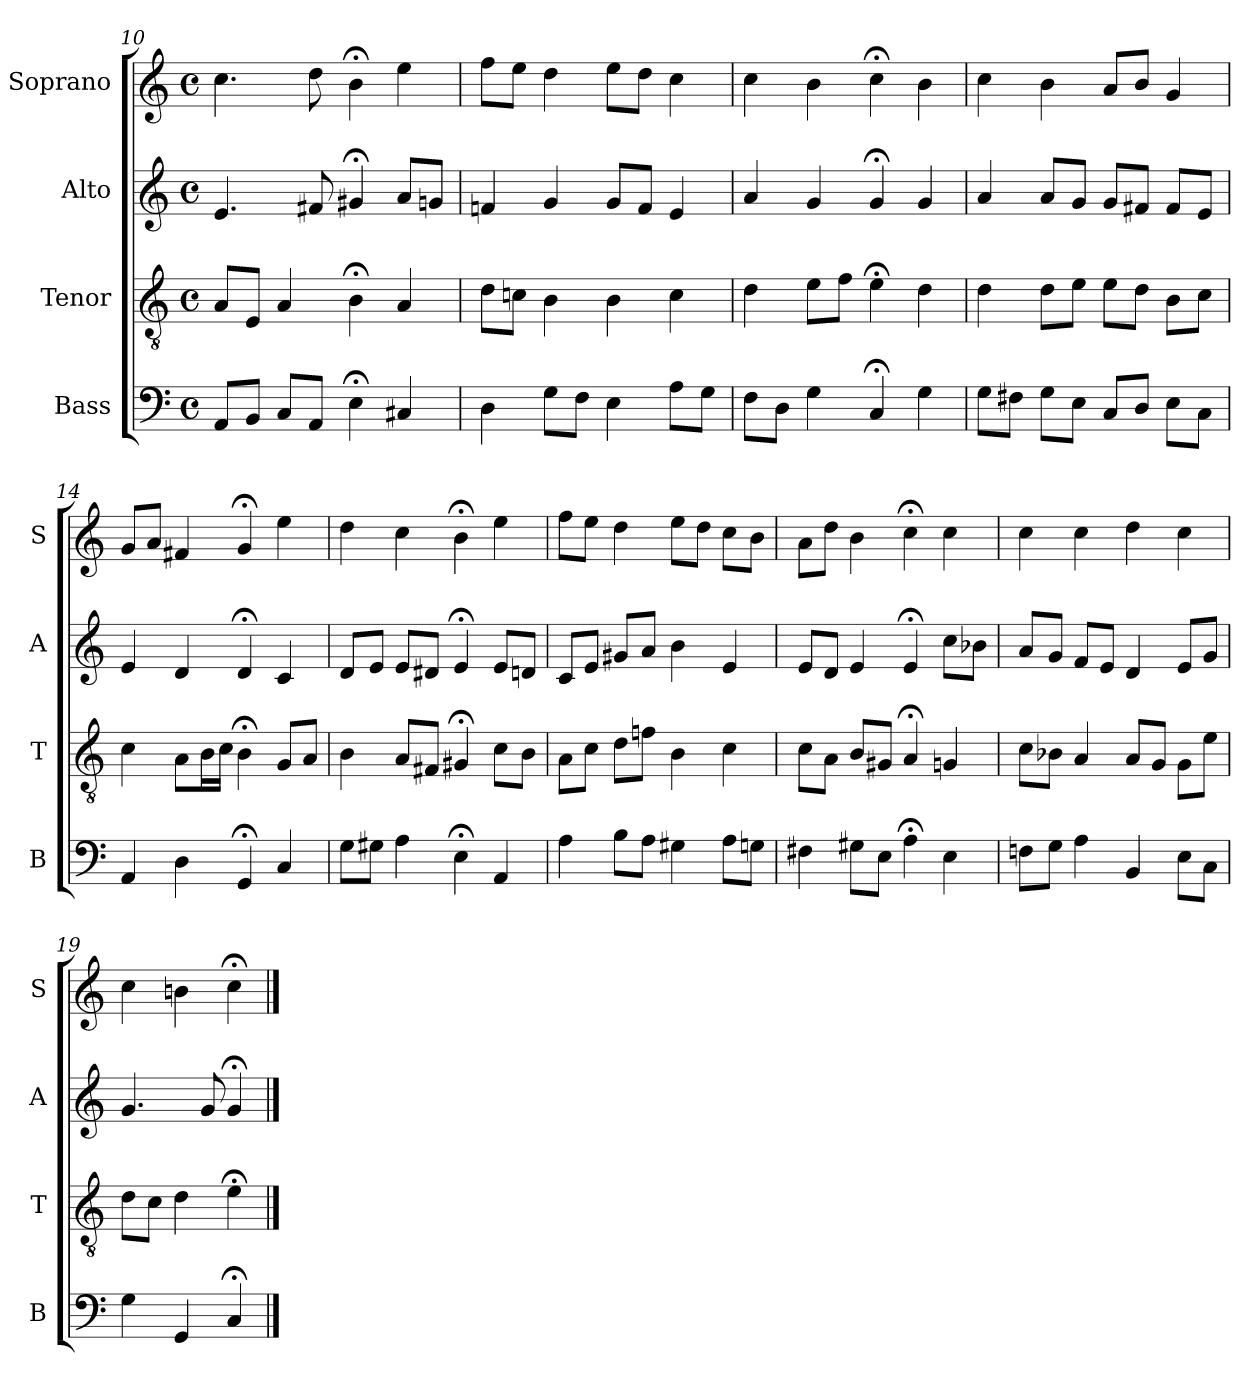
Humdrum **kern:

**kern	**kern	**kern	**kern
*part4	*part3	*part2	*part1
*staff4	*staff3	*staff2	*staff1
*I"Bass	*I"Tenor	*I"Alto	*I"Soprano
*I'B	*I'T	*I'A	*I'S
*clefF4	*clefGv2	*clefG2	*clefG2
*k[]	*k[]	*k[]	*k[]
*C:	*C:	*C:	*C:
*M4/4	*M4/4	*M4/4	*M4/4
*met(c)	*met(c)	*met(c)	*met(c)
=10	=10	=10	=10
8AAL	8AL	4.e	4.cc
8BBJ	8EJ	.	.
8CL	4A	.	.
8AAJ	.	8f#X	8dd
4E;<	4B;<	4g#X;<	4b;<
4C#X	4A	8aL	4ee
.	.	8gnJ	.
=11	=11	=11	=11
4D	8dL	4fn	8ffL
.	8cnJ	.	8eeJ
8GL	4B	4g	4dd
8FJ	.	.	.
4E	4B	8gL	8eeL
.	.	8fJ	8ddJ
8AL	4c	4e	4cc
8GJ	.	.	.
=12	=12	=12	=12
8FL	4d	4a	4cc
8DJ	.	.	.
4G	8eL	4g	4b
.	8fJ	.	.
4C;<	4e;<	4g;<	4cc;<
4G	4d	4g	4b
=13	=13	=13	=13
8GL	4d	4a	4cc
8F#XJ	.	.	.
8GL	8dL	8aL	4b
8EJ	8eJ	8gJ	.
8CL	8eL	8gL	8aL
8DJ	8dJ	8f#XJ	8bJ
8EL	8BL	8f#L	4g
8CJ	8cJ	8eJ	.
=14	=14	=14	=14
4AA	4c	4e	8gL
.	.	.	8aJ
4D	8AL	4d	4f#X
.	16BL	.	.
.	16cJJ	.	.
4GG;<	4B;<	4d;<	4g;<
4C	8GL	4c	4ee
.	8AJ	.	.
=15	=15	=15	=15
8GL	4B	8dL	4dd
8G#XJ	.	8eJ	.
4A	8AL	8eL	4cc
.	8F#XJ	8d#XJ	.
4E;<	4G#X;<	4e;<	4b;<
4AA	8cL	8eL	4ee
.	8BJ	8dnJ	.
=16	=16	=16	=16
4A	8AL	8cL	8ffL
.	8cJ	8eJ	8eeJ
8BL	8dL	8g#XL	4dd
8AJ	8fnJ	8aJ	.
4G#X	4B	4b	8eeL
.	.	.	8ddJ
8AL	4c	4e	8ccL
8GnJ	.	.	8bJ
=17	=17	=17	=17
4F#X	8cL	8eL	8aL
.	8AJ	8dJ	8ddJ
8G#XL	8BL	4e	4b
8EiJ	8G#XiJ	.	.
4A;<i	4A;<i	4e;<	4cc;<
4E	4Gn	8ccL	4cc
.	.	8b-XJ	.
=18	=18	=18	=18
8FnL	8cL	8aL	4cc
8GJ	8B-XJ	8gJ	.
4A	4A	8fL	4cc
.	.	8eJ	.
4BB	8AL	4d	4dd
.	8GJ	.	.
8EL	8GL	8eL	4cc
8CJ	8eJ	8gJ	.
=19	=19	=19	=19
4G	8dL	4.g	4cc
.	8cJ	.	.
4GG	4d	.	4bn
.	.	8g	.
4C;<	4e;<	4g;<	4cc;<
==	==	==	==
*-	*-	*-	*-
